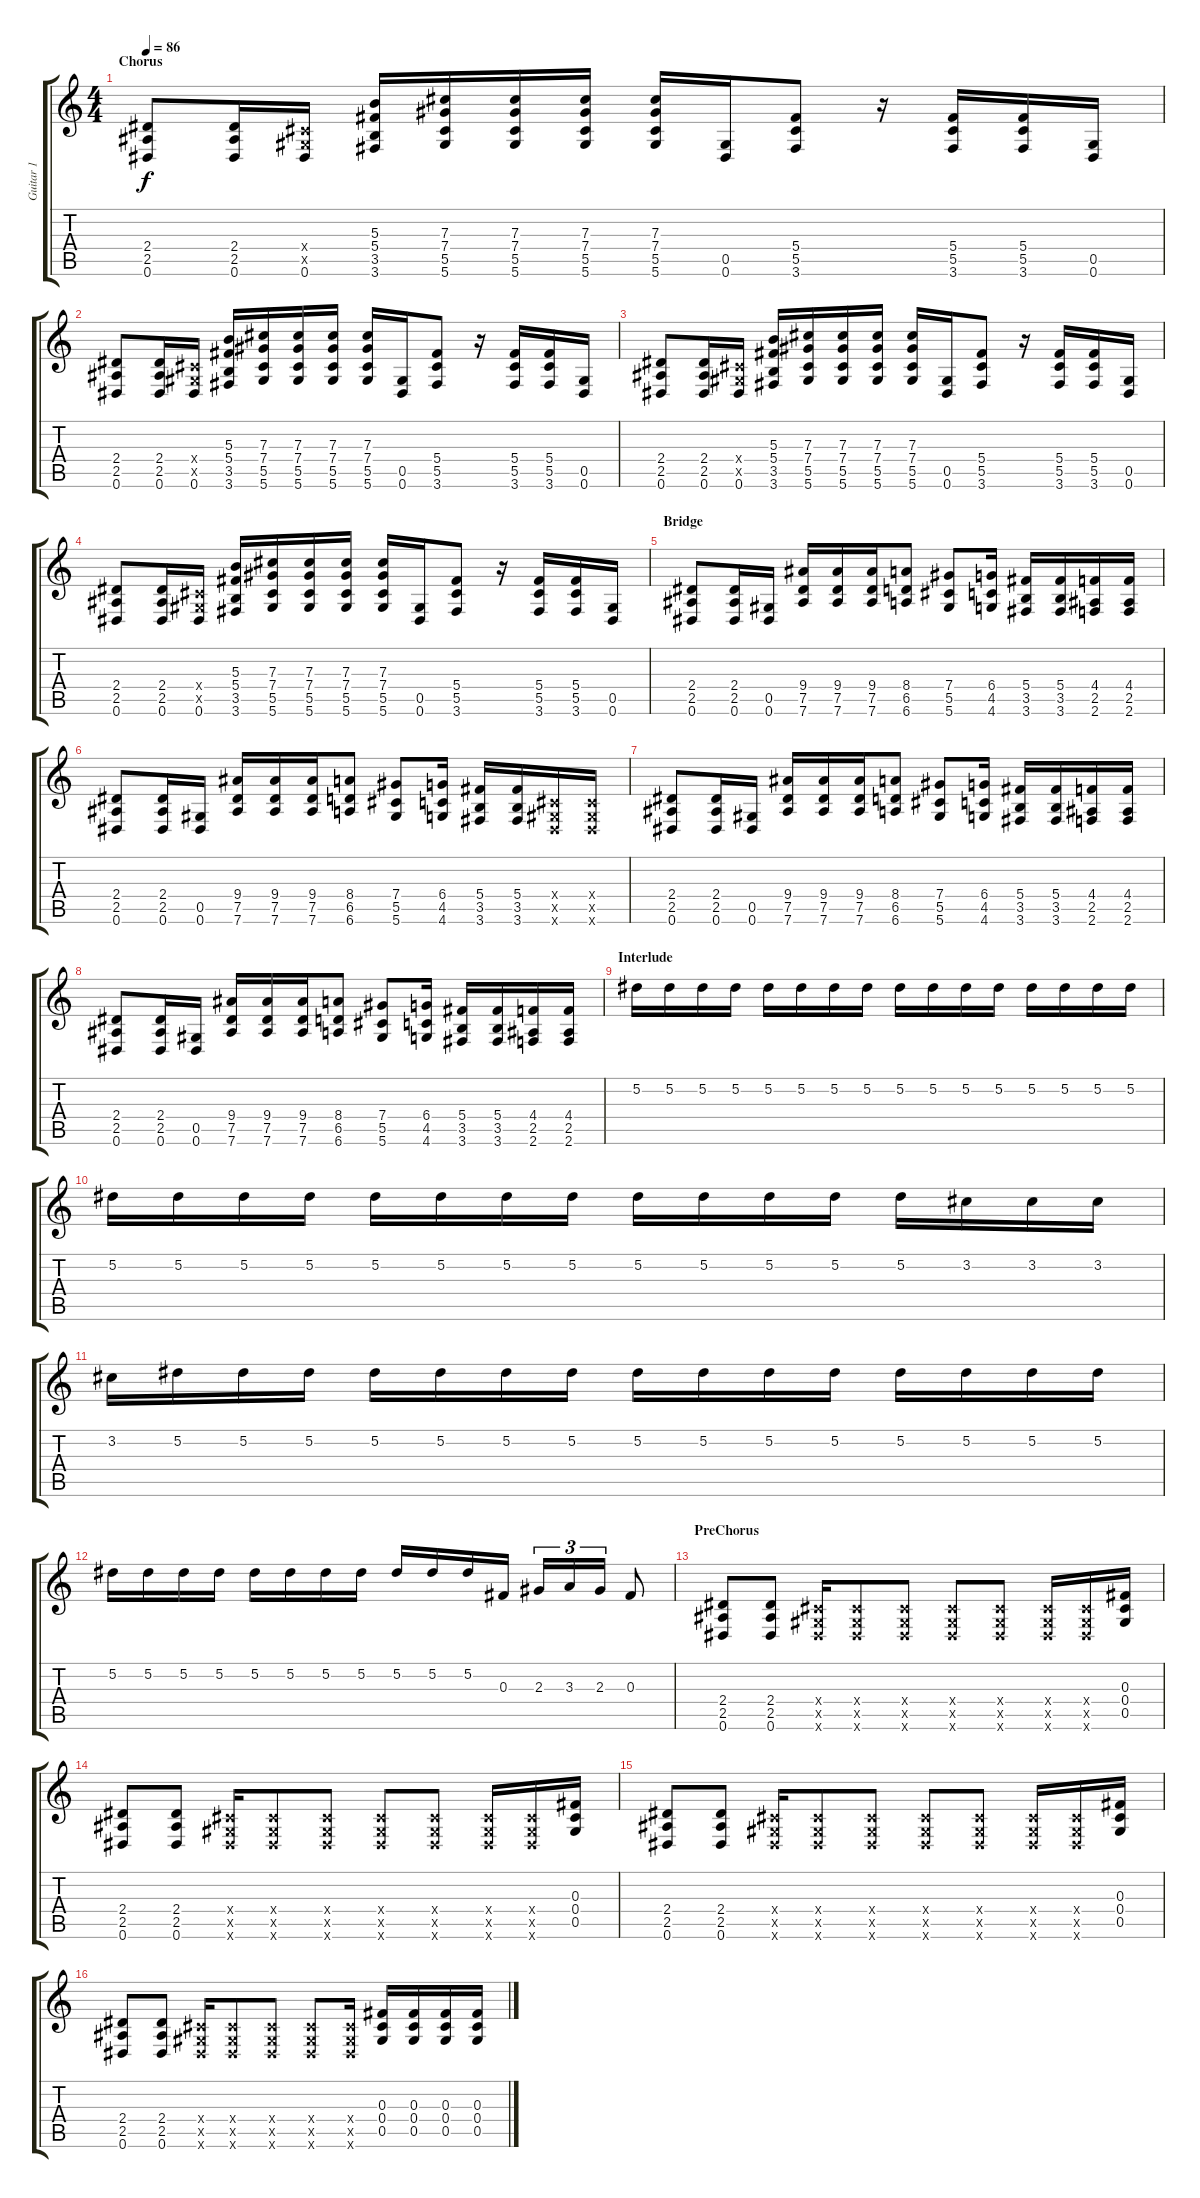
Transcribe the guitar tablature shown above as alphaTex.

\track ("Guitar 1" "Guitar 1") {instrument distortionguitar}
\staff {score tabs}
\tuning (Eb4 Bb3 Gb3 Db3 Ab2 Eb2) {hide}
\ts (4 4)
\section ("" "Chorus")
\tempo 86
\clef g2
\ks c
(2.4 2.5 0.6).8{dy f} (2.4 2.5 0.6).16 (0.4{x} 0.5{x} 0.6).16 (5.3 5.4 3.5 3.6).16 (7.3 7.4 5.5 5.6).16 (7.3 7.4 5.5 5.6).16 (7.3 7.4 5.5 5.6).16 (7.3 7.4 5.5 5.6).16 (0.5 0.6).16 (5.4 5.5 3.6).8 r.16 (5.4 5.5 3.6).16 (5.4 5.5 3.6).16 (0.5 0.6).16 |
(2.4 2.5 0.6).8 (2.4 2.5 0.6).16 (0.4{x} 0.5{x} 0.6).16 (5.3 5.4 3.5 3.6).16 (7.3 7.4 5.5 5.6).16 (7.3 7.4 5.5 5.6).16 (7.3 7.4 5.5 5.6).16 (7.3 7.4 5.5 5.6).16 (0.5 0.6).16 (5.4 5.5 3.6).8 r.16 (5.4 5.5 3.6).16 (5.4 5.5 3.6).16 (0.5 0.6).16 |
(2.4 2.5 0.6).8 (2.4 2.5 0.6).16 (0.4{x} 0.5{x} 0.6).16 (5.3 5.4 3.5 3.6).16 (7.3 7.4 5.5 5.6).16 (7.3 7.4 5.5 5.6).16 (7.3 7.4 5.5 5.6).16 (7.3 7.4 5.5 5.6).16 (0.5 0.6).16 (5.4 5.5 3.6).8 r.16 (5.4 5.5 3.6).16 (5.4 5.5 3.6).16 (0.5 0.6).16 |
(2.4 2.5 0.6).8 (2.4 2.5 0.6).16 (0.4{x} 0.5{x} 0.6).16 (5.3 5.4 3.5 3.6).16 (7.3 7.4 5.5 5.6).16 (7.3 7.4 5.5 5.6).16 (7.3 7.4 5.5 5.6).16 (7.3 7.4 5.5 5.6).16 (0.5 0.6).16 (5.4 5.5 3.6).8 r.16 (5.4 5.5 3.6).16 (5.4 5.5 3.6).16 (0.5 0.6).16 |
\section ("" "Bridge")
(2.4 2.5 0.6).8 (2.4 2.5 0.6).16 (0.5 0.6).16 (9.4 7.5 7.6).16 (9.4 7.5 7.6).16 (9.4 7.5 7.6).16 (8.4 6.5 6.6).8 (7.4 5.5 5.6).8 (6.4 4.5 4.6).16 (5.4 3.5 3.6).16 (5.4 3.5 3.6).16 (4.4 2.5 2.6).16 (4.4 2.5 2.6).16 |
(2.4 2.5 0.6).8 (2.4 2.5 0.6).16 (0.5 0.6).16 (9.4 7.5 7.6).16 (9.4 7.5 7.6).16 (9.4 7.5 7.6).16 (8.4 6.5 6.6).8 (7.4 5.5 5.6).8 (6.4 4.5 4.6).16 (5.4 3.5 3.6).16 (5.4 3.5 3.6).16 (0.4{x} 0.5{x} 0.6{x}).16 (0.4{x} 0.5{x} 0.6{x}).16 |
(2.4 2.5 0.6).8 (2.4 2.5 0.6).16 (0.5 0.6).16 (9.4 7.5 7.6).16 (9.4 7.5 7.6).16 (9.4 7.5 7.6).16 (8.4 6.5 6.6).8 (7.4 5.5 5.6).8 (6.4 4.5 4.6).16 (5.4 3.5 3.6).16 (5.4 3.5 3.6).16 (4.4 2.5 2.6).16 (4.4 2.5 2.6).16 |
(2.4 2.5 0.6).8 (2.4 2.5 0.6).16 (0.5 0.6).16 (9.4 7.5 7.6).16 (9.4 7.5 7.6).16 (9.4 7.5 7.6).16 (8.4 6.5 6.6).8 (7.4 5.5 5.6).8 (6.4 4.5 4.6).16 (5.4 3.5 3.6).16 (5.4 3.5 3.6).16 (4.4 2.5 2.6).16 (4.4 2.5 2.6).16 |
\section ("" "Interlude")
5.2.16 5.2.16 5.2.16 5.2.16 5.2.16 5.2.16 5.2.16 5.2.16 5.2.16 5.2.16 5.2.16 5.2.16 5.2.16 5.2.16 5.2.16 5.2.16 |
5.2.16 5.2.16 5.2.16 5.2.16 5.2.16 5.2.16 5.2.16 5.2.16 5.2.16 5.2.16 5.2.16 5.2.16 5.2.16 3.2.16 3.2.16 3.2.16 |
3.2.16 5.2.16 5.2.16 5.2.16 5.2.16 5.2.16 5.2.16 5.2.16 5.2.16 5.2.16 5.2.16 5.2.16 5.2.16 5.2.16 5.2.16 5.2.16 |
5.2.16 5.2.16 5.2.16 5.2.16 5.2.16 5.2.16 5.2.16 5.2.16 5.2.16 5.2.16 5.2.16 0.3.16 2.3.16{tu (3 2)} 3.3.16{tu (3 2)} 2.3.16{tu (3 2)} 0.3.8 |
\section ("" "PreChorus")
(2.4 2.5 0.6).8 (2.4 2.5 0.6).8 (0.4{x} 0.5{x} 0.6{x}).16 (0.4{x} 0.5{x} 0.6{x}).8 (0.4{x} 0.5{x} 0.6{x}).8 (0.4{x} 0.5{x} 0.6{x}).8 (0.4{x} 0.5{x} 0.6{x}).8 (0.4{x} 0.5{x} 0.6{x}).16 (0.4{x} 0.5{x} 0.6{x}).16 (0.3 0.4 0.5).16 |
(2.4 2.5 0.6).8 (2.4 2.5 0.6).8 (0.4{x} 0.5{x} 0.6{x}).16 (0.4{x} 0.5{x} 0.6{x}).8 (0.4{x} 0.5{x} 0.6{x}).8 (0.4{x} 0.5{x} 0.6{x}).8 (0.4{x} 0.5{x} 0.6{x}).8 (0.4{x} 0.5{x} 0.6{x}).16 (0.4{x} 0.5{x} 0.6{x}).16 (0.3 0.4 0.5).16 |
(2.4 2.5 0.6).8 (2.4 2.5 0.6).8 (0.4{x} 0.5{x} 0.6{x}).16 (0.4{x} 0.5{x} 0.6{x}).8 (0.4{x} 0.5{x} 0.6{x}).8 (0.4{x} 0.5{x} 0.6{x}).8 (0.4{x} 0.5{x} 0.6{x}).8 (0.4{x} 0.5{x} 0.6{x}).16 (0.4{x} 0.5{x} 0.6{x}).16 (0.3 0.4 0.5).16 |
(2.4 2.5 0.6).8 (2.4 2.5 0.6).8 (0.4{x} 0.5{x} 0.6{x}).16 (0.4{x} 0.5{x} 0.6{x}).8 (0.4{x} 0.5{x} 0.6{x}).8 (0.4{x} 0.5{x} 0.6{x}).8 (0.4{x} 0.5{x} 0.6{x}).16 (0.3 0.4 0.5).16 (0.3 0.4 0.5).16 (0.3 0.4 0.5).16 (0.3 0.4 0.5).16
